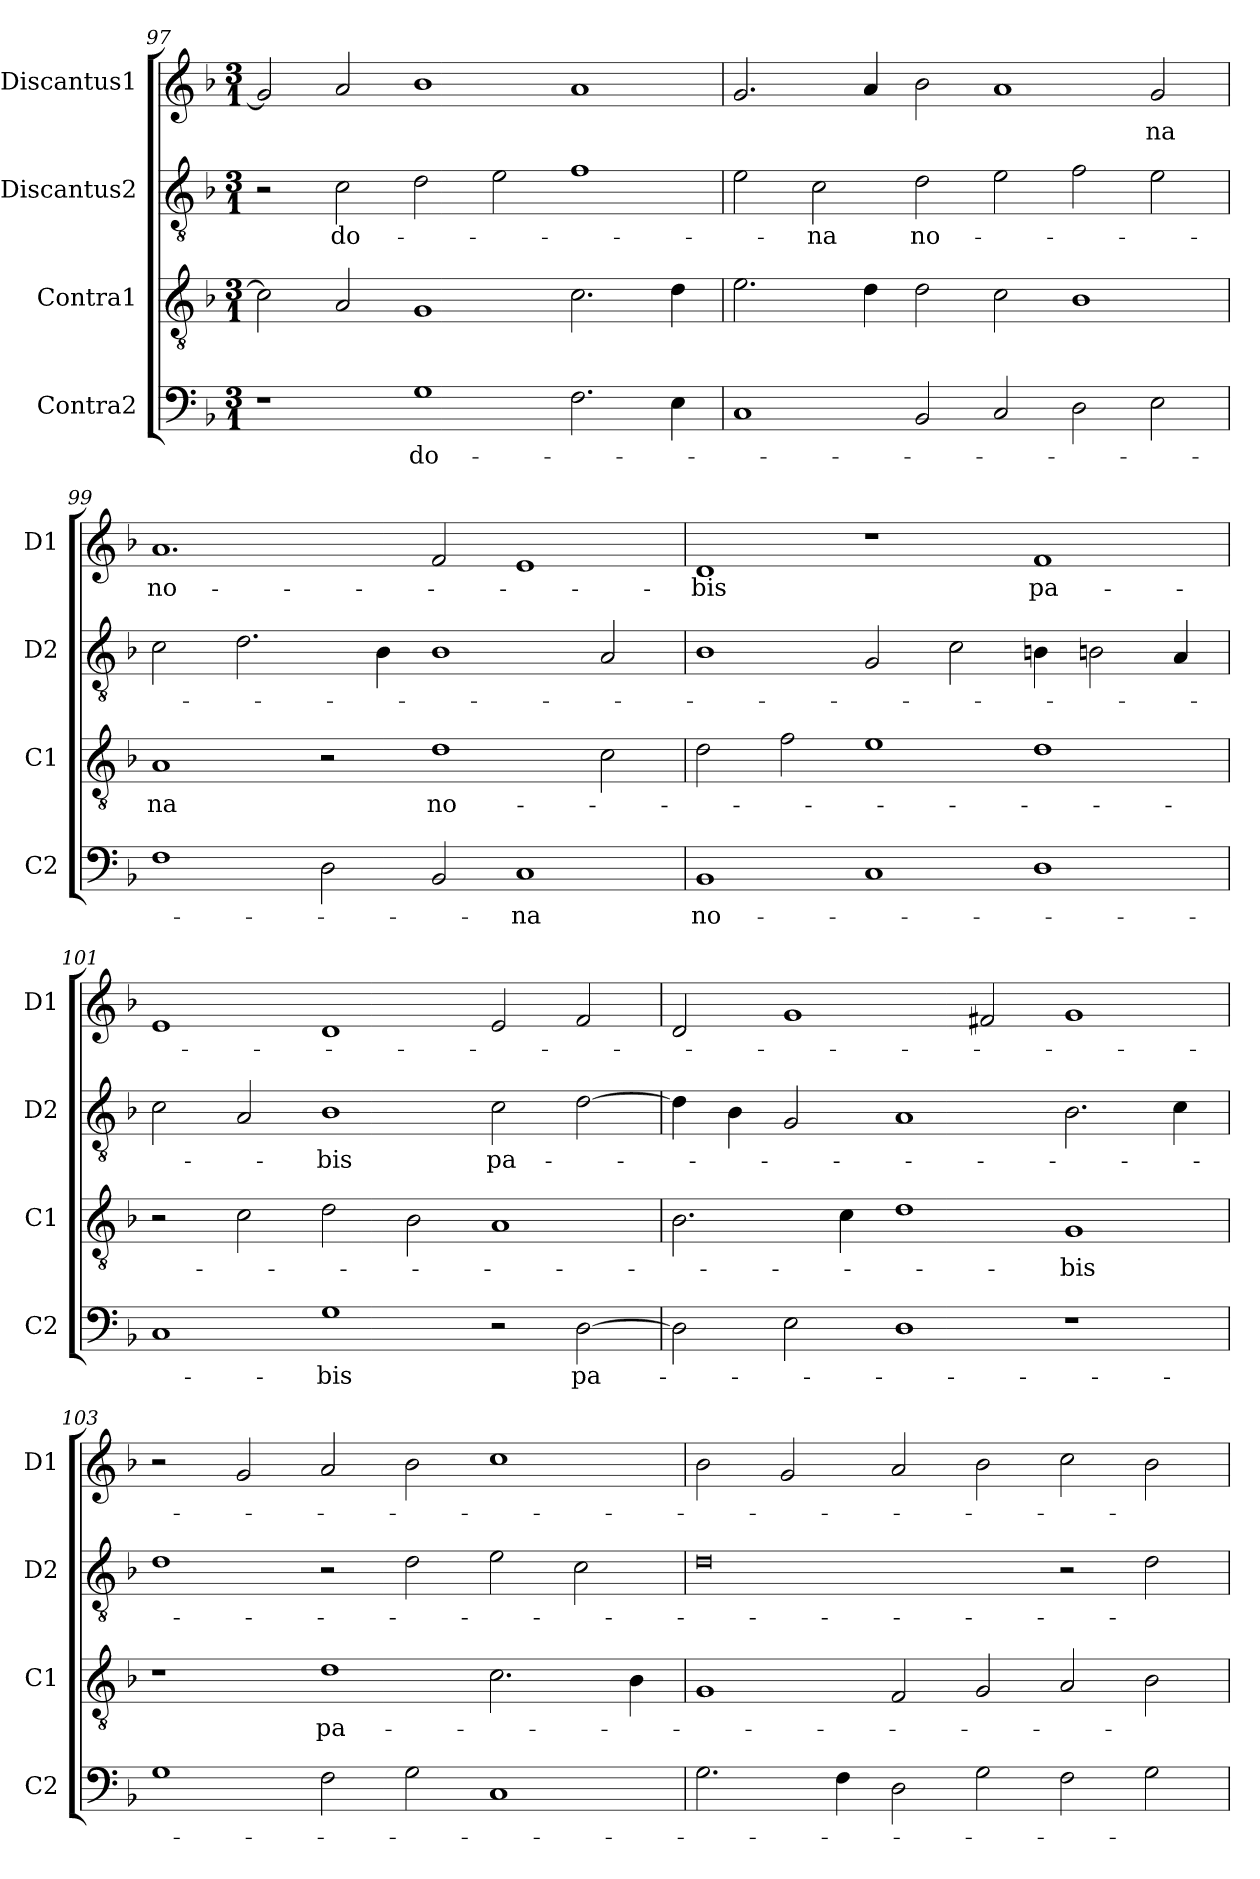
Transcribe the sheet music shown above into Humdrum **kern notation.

**kern	**text	**kern	**text	**kern	**text	**kern	**text
*part4	*part4	*part3	*part3	*part2	*part2	*part1	*part1
*staff4	*staff4	*staff3	*staff3	*staff2	*staff2	*staff1	*staff1
*I"Contra2	*	*I"Contra1	*	*I"Discantus2	*	*I"Discantus1	*
*I'C2	*	*I'C1	*	*I'D2	*	*I'D1	*
*clefF4	*	*clefGv2	*	*clefGv2	*	*clefG2	*
*k[b-]	*	*k[b-]	*	*k[b-]	*	*k[b-]	*
*M3/1	*	*M3/1	*	*M3/1	*	*M3/1	*
=97	=97	=97	=97	=97	=97	=97	=97
1r	.	2c\]	.	2r	.	2g/]	.
.	.	2A/	.	2c\	do-	2a/	.
1G	do-	1G	.	2d\	.	1b-	.
.	.	.	.	2e\	.	.	.
2.F\	.	2.c\	.	1f	.	1a	.
4E\	.	4d\	.	.	.	.	.
=98	=98	=98	=98	=98	=98	=98	=98
1C	.	2.e\	.	2e\	.	2.g/	.
.	.	.	.	2c\	-na	.	.
.	.	4d\	.	.	.	4a/	.
2BB-/	.	2d\	.	2d\	no-	2b-\	.
2C/	.	2c\	.	2e\	.	1a	.
2D\	.	1B-	.	2f\	.	.	.
2E\	.	.	.	2e\	.	2g/	-na
=99	=99	=99	=99	=99	=99	=99	=99
1F	.	1A	-na	2c\	.	1.a	no-
.	.	.	.	2.d\	.	.	.
2D\	.	2r	.	.	.	.	.
.	.	.	.	4B-\	.	.	.
2BB-/	.	1d	no-	1B-	.	2f/	.
1C	-na	.	.	.	.	1e	.
.	.	2c\	.	2A/	.	.	.
=100	=100	=100	=100	=100	=100	=100	=100
1BB-	no-	2d\	.	1B-	.	1d	-bis
.	.	2f\	.	.	.	.	.
1C	.	1e	.	2G/	.	1r	.
.	.	.	.	2c\	.	.	.
1D	.	1d	.	4Bn\	.	1f	pa-
.	.	.	.	2Bn\	.	.	.
.	.	.	.	4A/	.	.	.
=101	=101	=101	=101	=101	=101	=101	=101
1C	.	2r	.	2c\	.	1e	.
.	.	2c\	.	2A/	.	.	.
1G	-bis	2d\	.	1B-	-bis	1d	.
.	.	2B-\	.	.	.	.	.
2r	.	1A	.	2c\	pa-	2e/	.
[2D\	pa-	.	.	[2d\	.	2f/	.
=102	=102	=102	=102	=102	=102	=102	=102
2D\]	.	2.B-\	.	4d\]	.	2d/	.
.	.	.	.	4B-\	.	.	.
2E\	.	.	.	2G/	.	1g	.
.	.	4c\	.	.	.	.	.
1D	.	1d	.	1A	.	.	.
.	.	.	.	.	.	2f#X/	.
1r	.	1G	-bis	2.B-\	.	1g	.
.	.	.	.	4c\	.	.	.
=103	=103	=103	=103	=103	=103	=103	=103
1G	.	1r	.	1d	.	2r	.
.	.	.	.	.	.	2g/	.
2F\	.	1d	pa-	2r	.	2a/	.
2G\	.	.	.	2d\	.	2b-\	.
1C	.	2.c\	.	2e\	.	1cc	.
.	.	.	.	2c\	.	.	.
.	.	4B-\	.	.	.	.	.
=104	=104	=104	=104	=104	=104	=104	=104
2.G\	.	1G	.	0d	.	2b-\	.
.	.	.	.	.	.	2g/	.
4F\	.	.	.	.	.	.	.
2D\	.	2F/	.	.	.	2a/	.
2G\	.	2G/	.	.	.	2b-\	.
2F\	.	2A/	.	2r	.	2cc\	.
2G\	.	2B-\	.	2d\	.	2b-\	.
=	=	=	=	=	=	=	=
*-	*-	*-	*-	*-	*-	*-	*-
